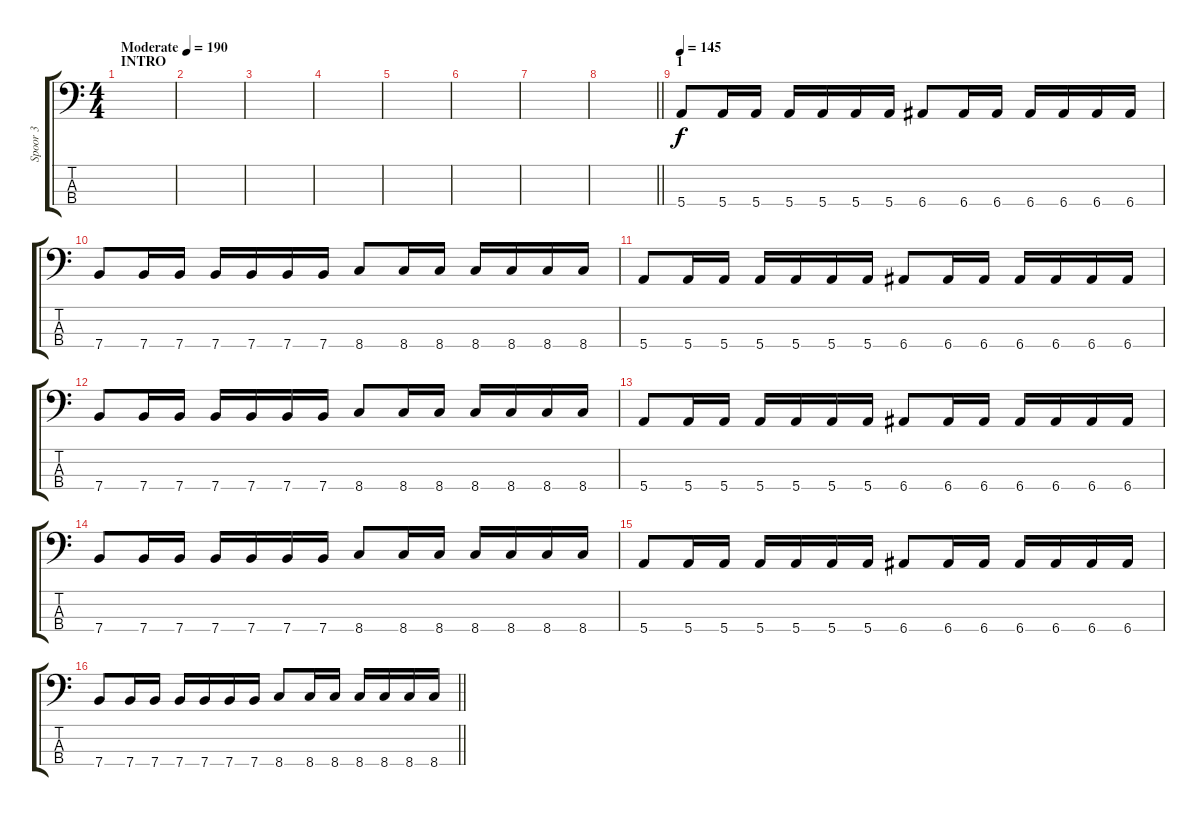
\track ("Spoor 3" "Spoor 3") {instrument electricbassfinger}
\staff {score tabs}
\tuning (G2 D2 A1 E1) {hide}
\ts (4 4)
\section ("" "INTRO")
\tempo (190 "Moderate")
\clef f4
\ks c
|
|
|
|
|
|
|
\barLineRight lightlight
|
\section ("" "1")
\tempo 145
5.4.8 5.4.16 5.4.16 5.4.16 5.4.16 5.4.16 5.4.16 6.4.8 6.4.16 6.4.16 6.4.16 6.4.16 6.4.16 6.4.16 |
7.4.8 7.4.16 7.4.16 7.4.16 7.4.16 7.4.16 7.4.16 8.4.8 8.4.16 8.4.16 8.4.16 8.4.16 8.4.16 8.4.16 |
5.4.8 5.4.16 5.4.16 5.4.16 5.4.16 5.4.16 5.4.16 6.4.8 6.4.16 6.4.16 6.4.16 6.4.16 6.4.16 6.4.16 |
7.4.8 7.4.16 7.4.16 7.4.16 7.4.16 7.4.16 7.4.16 8.4.8 8.4.16 8.4.16 8.4.16 8.4.16 8.4.16 8.4.16 |
5.4.8 5.4.16 5.4.16 5.4.16 5.4.16 5.4.16 5.4.16 6.4.8 6.4.16 6.4.16 6.4.16 6.4.16 6.4.16 6.4.16 |
7.4.8 7.4.16 7.4.16 7.4.16 7.4.16 7.4.16 7.4.16 8.4.8 8.4.16 8.4.16 8.4.16 8.4.16 8.4.16 8.4.16 |
5.4.8 5.4.16 5.4.16 5.4.16 5.4.16 5.4.16 5.4.16 6.4.8 6.4.16 6.4.16 6.4.16 6.4.16 6.4.16 6.4.16 |
\barLineRight lightlight
7.4.8 7.4.16 7.4.16 7.4.16 7.4.16 7.4.16 7.4.16 8.4.8 8.4.16 8.4.16 8.4.16 8.4.16 8.4.16 8.4.16
